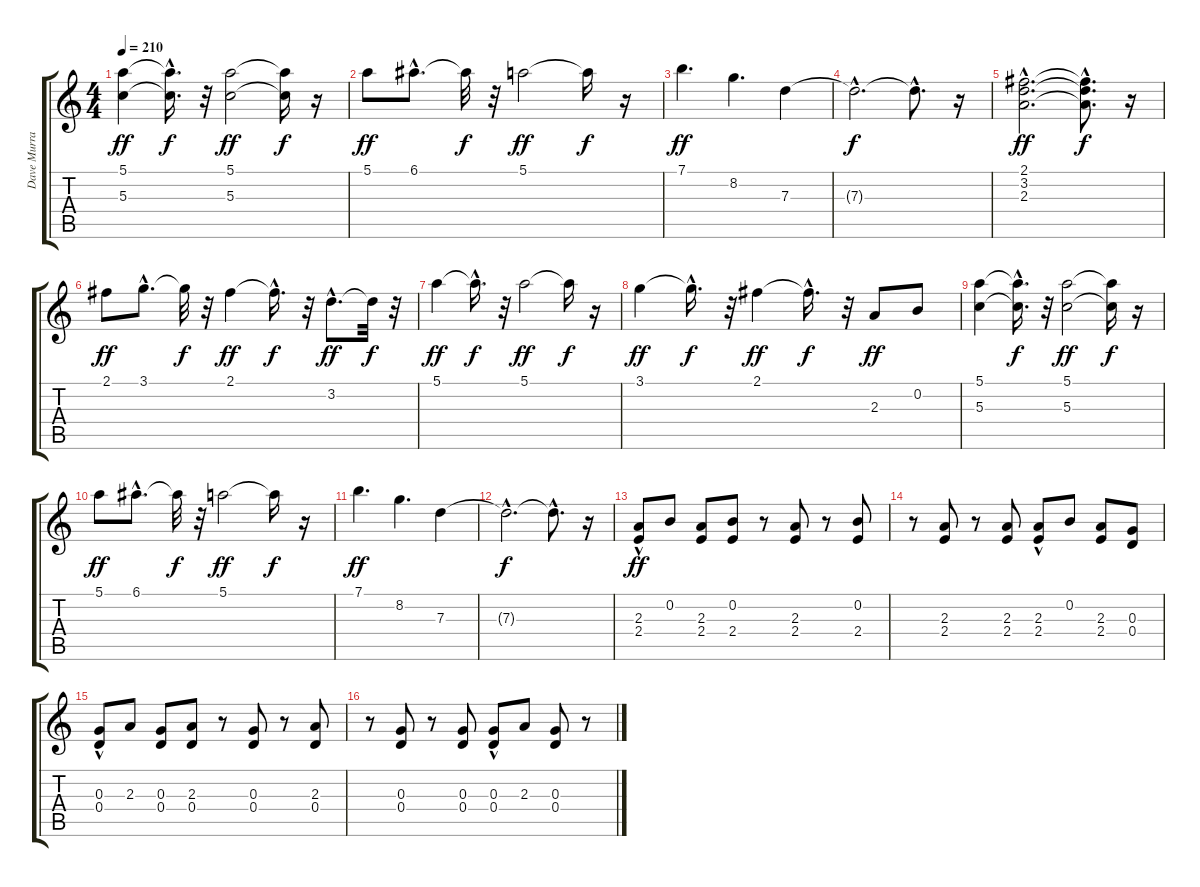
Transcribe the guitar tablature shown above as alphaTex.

\track ("Dave Murray" "Dave Murra") {instrument distortionguitar}
\staff {score tabs}
\tuning (E4 B3 G3 D3 A2 E2) {hide}
\ts (4 4)
\tempo 210
\clef g2
\ks c
(5.1 5.3).4{dy ff} (5.1{hac t} 5.3{hac t}).16{d dy f} r.32 (5.1 5.3).2{dy ff} (5.1{t} 5.3{t}).16{dy f} r.16 |
5.1.8{dy ff} 6.1{hac}.8{d} 6.1{t}.32{dy f} r.32 5.1.2{dy ff} 5.1{t}.16{dy f} r.16 |
7.1.4{d dy ff} 8.2.4{d} 7.3.4 |
7.3{hac t}.2{d dy f} 7.3{hac t}.8{d} r.16 |
(2.1{hac} 3.2{hac} 2.3{hac}).2{d dy ff} (2.1{hac t} 3.2{hac t} 2.3{hac t}).8{d dy f} r.16 |
2.1.8{dy ff} 3.1{hac}.8{d} 3.1{t}.32{dy f} r.32 2.1.4{dy ff} 2.1{hac t}.16{d dy f} r.32 3.2{hac}.8{d dy ff} 3.2{t}.32{dy f} r.32 |
5.1.4{dy ff} 5.1{hac t}.16{d dy f} r.32 5.1.2{dy ff} 5.1{t}.16{dy f} r.16 |
3.1.4{dy ff} 3.1{hac t}.16{d dy f} r.32 2.1.4{dy ff} 2.1{hac t}.16{d dy f} r.32 2.3.8{dy ff} 0.2.8 |
(5.1 5.3).4 (5.1{hac t} 5.3{hac t}).16{d dy f} r.32 (5.1 5.3).2{dy ff} (5.1{t} 5.3{t}).16{dy f} r.16 |
5.1.8{dy ff} 6.1{hac}.8{d} 6.1{t}.32{dy f} r.32 5.1.2{dy ff} 5.1{t}.16{dy f} r.16 |
7.1.4{d dy ff} 8.2.4{d} 7.3.4 |
7.3{hac t}.2{d dy f} 7.3{hac t}.8{d} r.16 |
(2.3 2.4{hac}).8{dy ff} 0.2.8 (2.3 2.4).8 (0.2 2.4).8 r.8 (2.3 2.4).8 r.8 (0.2 2.4).8 |
r.8 (2.3 2.4).8 r.8 (2.3 2.4).8 (2.3 2.4{hac}).8 0.2.8 (2.3 2.4).8 (0.3 0.4).8 |
(0.3 0.4{hac}).8 2.3.8 (0.3 0.4).8 (2.3 0.4).8 r.8 (0.3 0.4).8 r.8 (2.3 0.4).8 |
r.8 (0.3 0.4).8 r.8 (0.3 0.4).8 (0.3 0.4{hac}).8 2.3.8 (0.3 0.4).8 r.8
